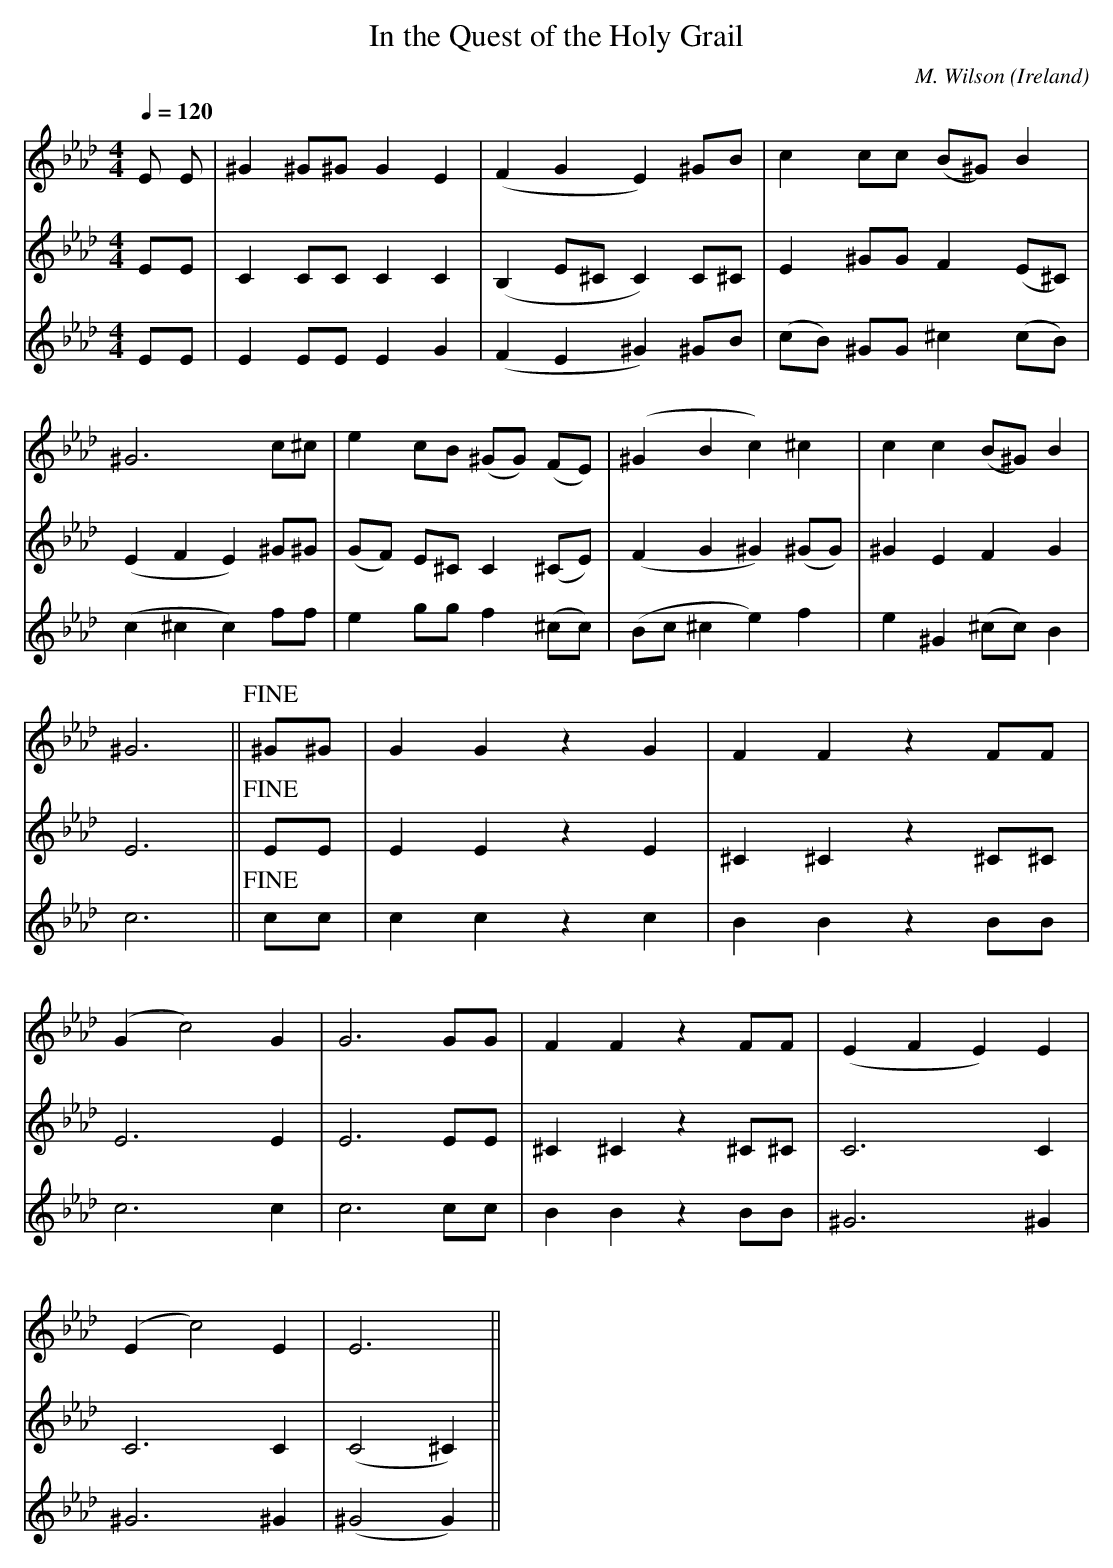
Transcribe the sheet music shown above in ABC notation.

X:1
T:In the Quest of the Holy Grail
C:M. Wilson
O:Ireland
M:4/4
L:1/8
Q:1/4=120
K:Ab
V:1
E E|^G2 ^G^G G2 E2 |(F2 G2 E2) ^GB |c2 cc (B^G) B2 |
^G6 c^c |e2 cB (^GG) (FE) |(^G2 B2 c2) ^c2 |c2 c2 (B^G) B2 |
^G6 ||!fine!^G^G |G2 G2 z2 G2 |F2 F2 z2 FF |
(G2 c4) G2 |G6 GG |F2 F2 z2 FF |(E2 F2 E2) E2 |
(E2 c4) E2 |E6 ||
V:2          %alt
EE |C2 CC C2 C2 |(B,2 E^C C2) C^C |E2 ^GG F2 (E^C) |
(E2 F2 E2) ^G^G |(GF) E^C C2 (^CE) |(F2 G2 ^G2) (^GG) |^G2 E2 F2 G2 |
E6 ||!fine!EE |E2 E2 z2 E2 |^C2 ^C2 z2 ^C^C |
E6 E2 |E6 EE |^C2 ^C2 z2 ^C^C |C6 C2 |
C6 C2 |(C4 ^C2) ||
V:3          %tenor
EE |E2 EE E2 G2 |(F2 E2 ^G2) ^GB |(cB) ^GG ^c2 (cB) |
(c2 ^c2 c2) ff |e2 gg f2 (^cc) |(Bc ^c2 e2) f2 |e2 ^G2 (^cc) B2 |
c6 ||!fine!cc |c2 c2 z2 c2 |B2 B2 z2 BB |
c6 c2 |c6 cc |B2 B2 z2 BB |^G6 ^G2 |
^G6 ^G2 |(^G4 G2) ||
